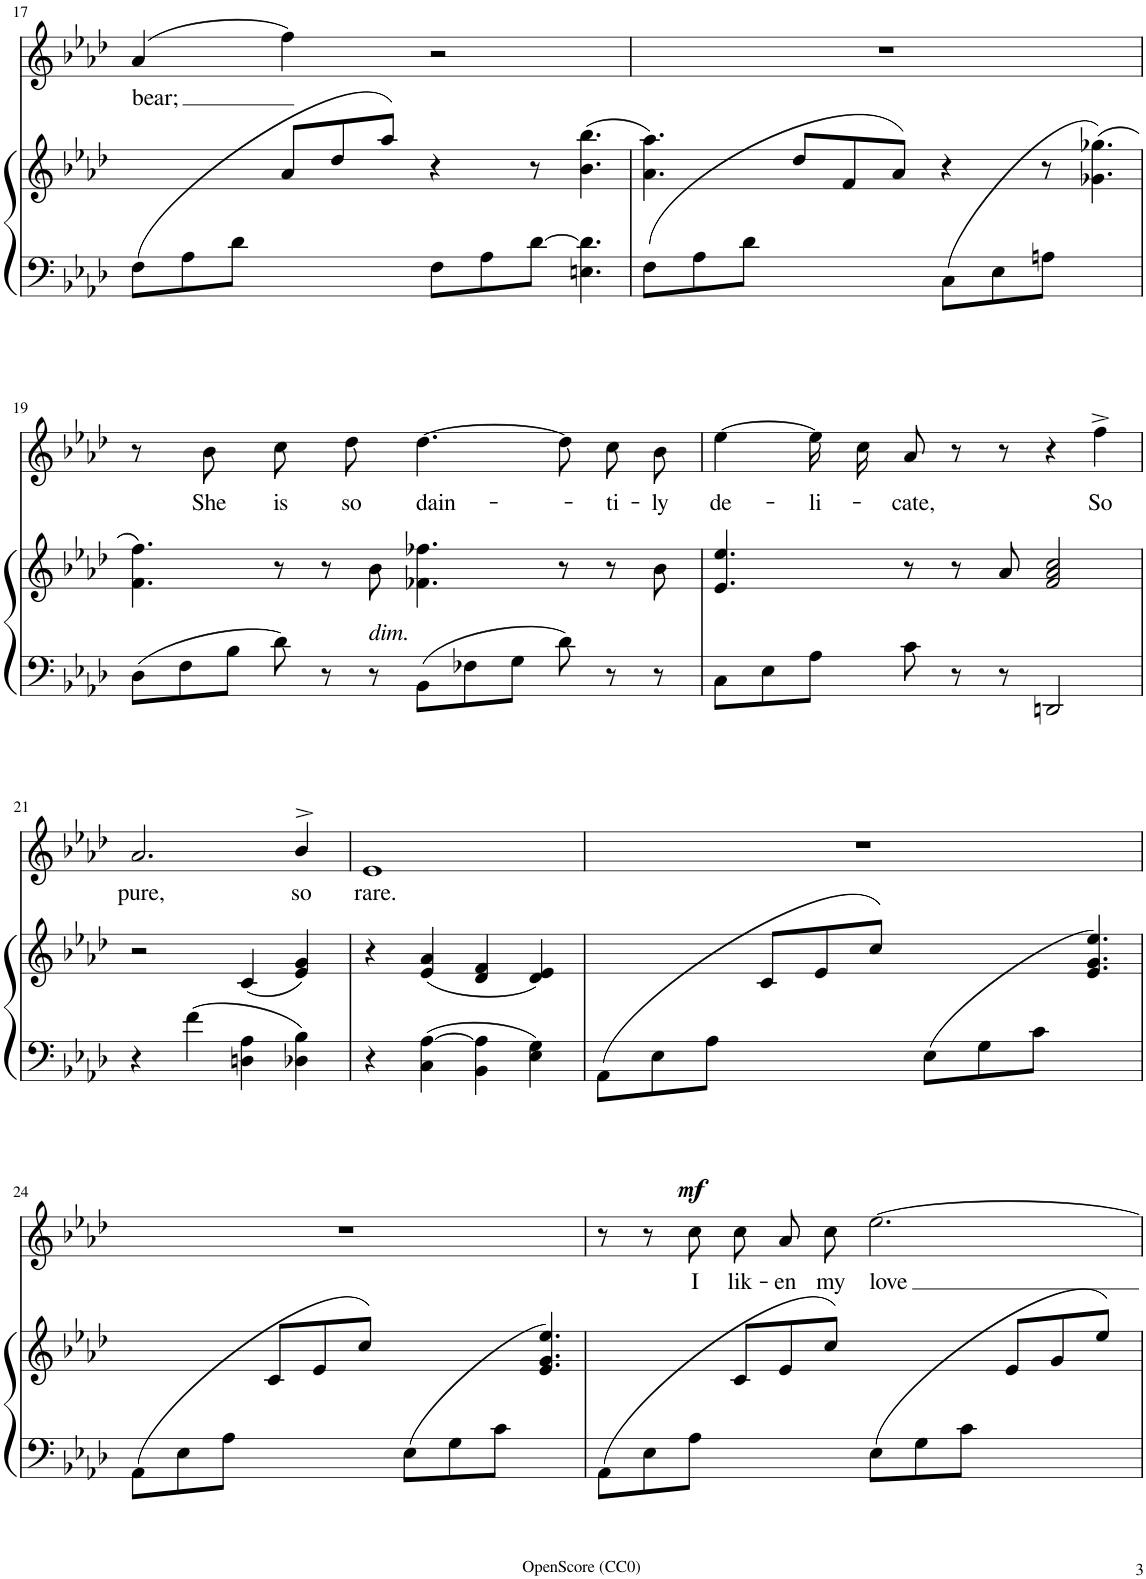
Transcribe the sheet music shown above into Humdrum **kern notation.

**kern	**kern	**kern	**text	**dynam
*part2	*part2	*part1	*part1	*part1
*staff3	*staff2	*staff1	*staff1	*staff1
*I"Piano	*	*I"Voice	*	*
*I'Pno	*	*	*	*
!!LO:PB:g=z
*clefF4	*clefG2	*clefG2	*	*
*k[b-e-a-d-]	*k[b-e-a-d-]	*k[b-e-a-d-]	*	*
*M12/8	*M12/8	*M12/8	*	*
*Xtuplet	*	*	*	*
=17	=17	=17	=17	=17
*^	*	*	*	*
!	!	!	!	!LO:LY:b	!
(12F\L	2ryy	4ryy	(4a-/	bear;	.
12A-\	.	.	.	.	.
12d-\J	.	.	.	.	.
*	*	*Xtuplet	*	*	*
2.ryy	.	12a-/L	4ff\)	.	.
.	.	12dd-/	.	.	.
.	.	12aa-/J)	.	.	.
.	12F\L	4r	2r	.	.
.	12A-\	.	.	.	.
.	[12d-\J	.	.	.	.
.	6.En\ 6.d-\]	(6.b-\ 6.bb-\	.	.	.
*v	*v	*	*	*	*
=18	=18	=18	=18	=18
*	*^	*	*	*
(12F\L	6.a-\ 6.aa-\)	4ryy	1.r	.	.
12A-\	.	.	.	.	.
12d-\J	.	.	.	.	.
4ryy	6.ryy	12dd-/L	.	.	.
.	.	12f/	.	.	.
.	.	12a-/J)	.	.	.
(12C\L	6r	4ryy	.	.	.
12E-\	.	.	.	.	.
12An\J	12r	.	.	.	.
2.ryy	6.ryy	(6.g-X\ 6.gg-X\)	.	.	.
.	2ryy	2ryy	.	.	.
*	*v	*v	*	*	*
!!LO:LB:g=z
=19	=19	=19	=19	=19
12D-\L	6.f\ 6.ff\)	8r	.	.
12F\	.	.	.	.
!	!	!	!LO:LY:b	!
.	.	8b-\	She	.
12B-\J	.	.	.	.
!	!	!	!LO:LY:b	!
12d-\	12r	8cc\L	is	.
12r	12r	.	.	.
!	!	!	!LO:LY:b	!
.	.	8dd-\J	so	.
!	!LO:TX:b:i:t=dim.	!	!	!
12r	12b-\	.	.	.
!	!	!	!LO:LY:b	!
12BB-\L	6.f-X\ 6.ff-X\	[6.dd-\	dain-	.
12F-X\	.	.	.	.
12G\J	.	.	.	.
*	*	*Xtuplet	*	*
12d-\	12r	12dd-\L]	.	.
!	!	!	!LO:LY:b	!
12r	12r	12cc\	-ti-	.
!	!	!	!LO:LY:b	!
12r	12b-\	12b-\J	-ly	.
=20	=20	=20	=20	=20
!	!	!	!LO:LY:b	!
12C\L	6.e-/ 6.ee-/	[6ee-\	de-	.
12E-\	.	.	.	.
!	!	!	!LO:LY:b	!
12A-\J	.	24ee-\LL]	-li-	.
.	.	24cc\J	.	.
!	!	!	!LO:LY:b	!
12c\	12r	12a-\J	-cate,	.
12r	12r	12r	.	.
12r	12a-/	12r	.	.
2DDn/	2f/ 2a-/ 2cc/	4r	.	.
!	!	!	!LO:LY:b	!
.	.	4ff^\	So	.
!!LO:LB:g=z
=21	=21	=21	=21	=21
!	!	!	!LO:LY:b	!
4r	2r	2.a-/	pure,	.
4f\	.	.	.	.
4Dn\ 4A-\	(4c/	.	.	.
!	!	!	!LO:LY:b	!
4D-X\ 4B-\	4e-/ 4g/)	4b-^>/	so	.
=22	=22	=22	=22	=22
!	!	!	!LO:LY:b	!
4r	4r	1e-	rare.	.
4C\ [4A-\	(4e-/ 4a-/	.	.	.
4BB-\ 4A-\]	4d-/ 4f/	.	.	.
4E-\ 4G\	4d-/ 4e-/)	.	.	.
=23	=23	=23	=23	=23
*^	*	*	*	*
(12AA-\L	1.ryy	4ryy	1.r	.	.
12E-\	.	.	.	.	.
12A-\J	.	.	.	.	.
4ryy	.	12c/L	.	.	.
.	.	12e-/	.	.	.
.	.	12cc/J)	.	.	.
(12E-\L	.	4ryy	.	.	.
12G\	.	.	.	.	.
12c\J	.	.	.	.	.
2.ryy	.	6.e-/ 6.g/ 6.ee-/)	.	.	.
.	.	2ryy	.	.	.
!!LO:LB:g=z
=24	=24	=24	=24	=24	=24
(12AA-\L	1.ryy	4ryy	1.r	.	.
12E-\	.	.	.	.	.
12A-\J	.	.	.	.	.
4ryy	.	12c/L	.	.	.
.	.	12e-/	.	.	.
.	.	12cc/J)	.	.	.
(12E-\L	.	4ryy	.	.	.
12G\	.	.	.	.	.
12c\J	.	.	.	.	.
2.ryy	.	6.e-/ 6.g/ 6.ee-/)	.	.	.
.	.	2ryy	.	.	.
=25	=25	=25	=25	=25	=25
(12AA-\L	1.ryy	4ryy	12r	.	.
12E-\	.	.	12r	.	.
!	!	!	!	!LO:LY:b	!LO:DY:a
12A-\J	.	.	12cc\	I	mf
!	!	!	!	!LO:LY:b	!
4ryy	.	12c/L	12cc\L	lik-	.
!	!	!	!	!LO:LY:b	!
.	.	12e-/	12a-\	-en	.
!	!	!	!	!LO:LY:b	!
.	.	12cc/J)	12cc\J	my	.
!	!	!	!	!LO:LY:b	!
(12E-\L	.	4ryy	[3.ee-\	love	.
12G\	.	.	.	.	.
12c\J	.	.	.	.	.
2.ryy	.	12e-/L	.	.	.
.	.	12g/	.	.	.
.	.	12ee-/J)	.	.	.
.	.	2ryy	2ryy	.	.
*v	*v	*	*	*	*
=	=	=	=	=
*-	*-	*-	*-	*-
